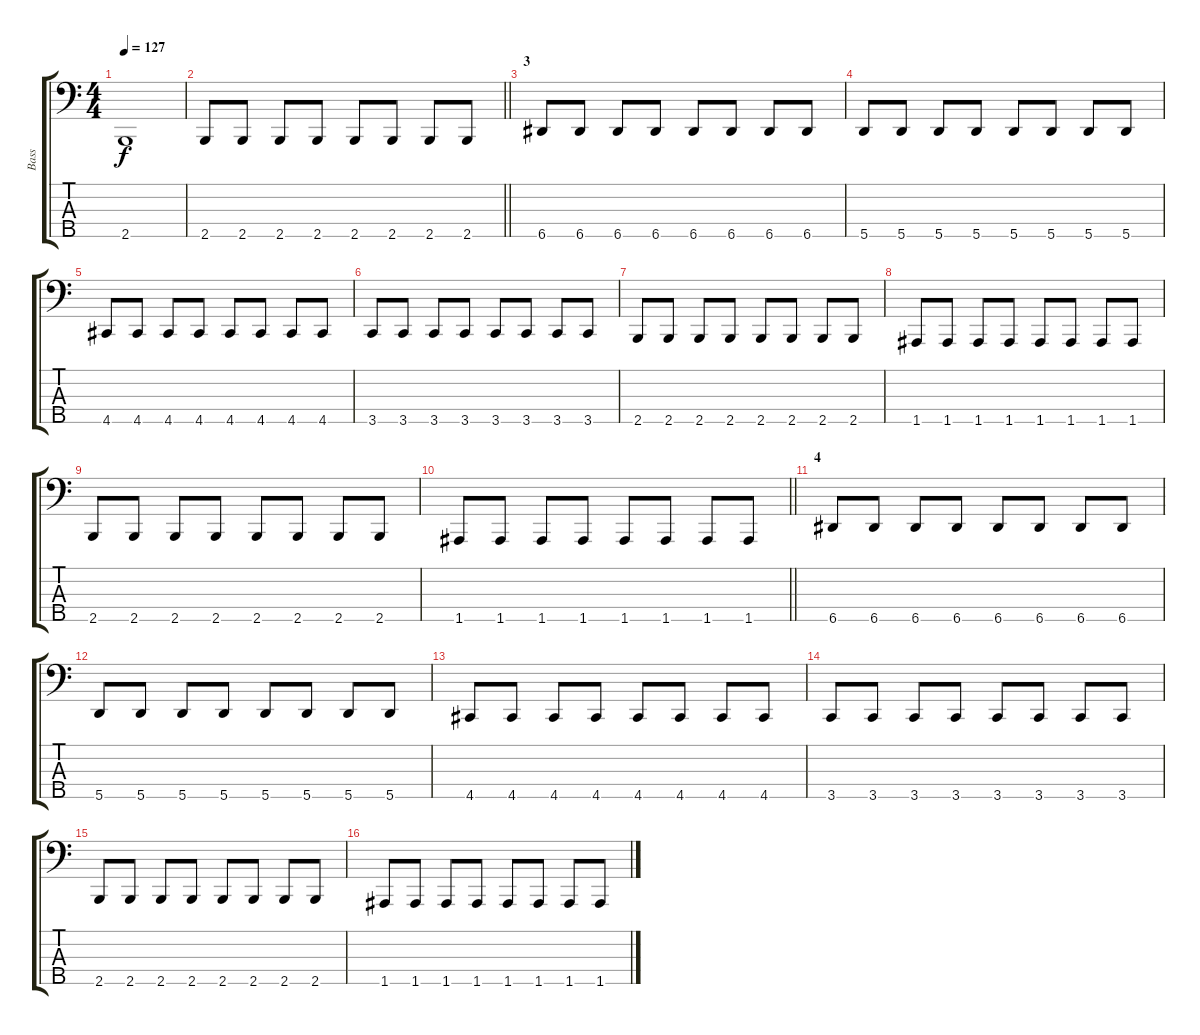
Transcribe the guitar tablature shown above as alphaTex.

\track ("Bass" "Bass") {instrument electricbassfinger}
\staff {score tabs}
\tuning (G2 D2 A1 E1 A0) {hide}
\ts (4 4)
\tempo 127
\clef f4
\ks c
2.5.1{dy f} |
\barLineRight lightlight
2.5.8 2.5.8 2.5.8 2.5.8 2.5.8 2.5.8 2.5.8 2.5.8 |
\section ("" "3")
6.5.8 6.5.8 6.5.8 6.5.8 6.5.8 6.5.8 6.5.8 6.5.8 |
5.5.8 5.5.8 5.5.8 5.5.8 5.5.8 5.5.8 5.5.8 5.5.8 |
4.5.8 4.5.8 4.5.8 4.5.8 4.5.8 4.5.8 4.5.8 4.5.8 |
3.5.8 3.5.8 3.5.8 3.5.8 3.5.8 3.5.8 3.5.8 3.5.8 |
2.5.8 2.5.8 2.5.8 2.5.8 2.5.8 2.5.8 2.5.8 2.5.8 |
1.5.8 1.5.8 1.5.8 1.5.8 1.5.8 1.5.8 1.5.8 1.5.8 |
2.5.8 2.5.8 2.5.8 2.5.8 2.5.8 2.5.8 2.5.8 2.5.8 |
\barLineRight lightlight
1.5.8 1.5.8 1.5.8 1.5.8 1.5.8 1.5.8 1.5.8 1.5.8 |
\section ("" "4")
6.5.8 6.5.8 6.5.8 6.5.8 6.5.8 6.5.8 6.5.8 6.5.8 |
5.5.8 5.5.8 5.5.8 5.5.8 5.5.8 5.5.8 5.5.8 5.5.8 |
4.5.8 4.5.8 4.5.8 4.5.8 4.5.8 4.5.8 4.5.8 4.5.8 |
3.5.8 3.5.8 3.5.8 3.5.8 3.5.8 3.5.8 3.5.8 3.5.8 |
2.5.8 2.5.8 2.5.8 2.5.8 2.5.8 2.5.8 2.5.8 2.5.8 |
1.5.8 1.5.8 1.5.8 1.5.8 1.5.8 1.5.8 1.5.8 1.5.8
